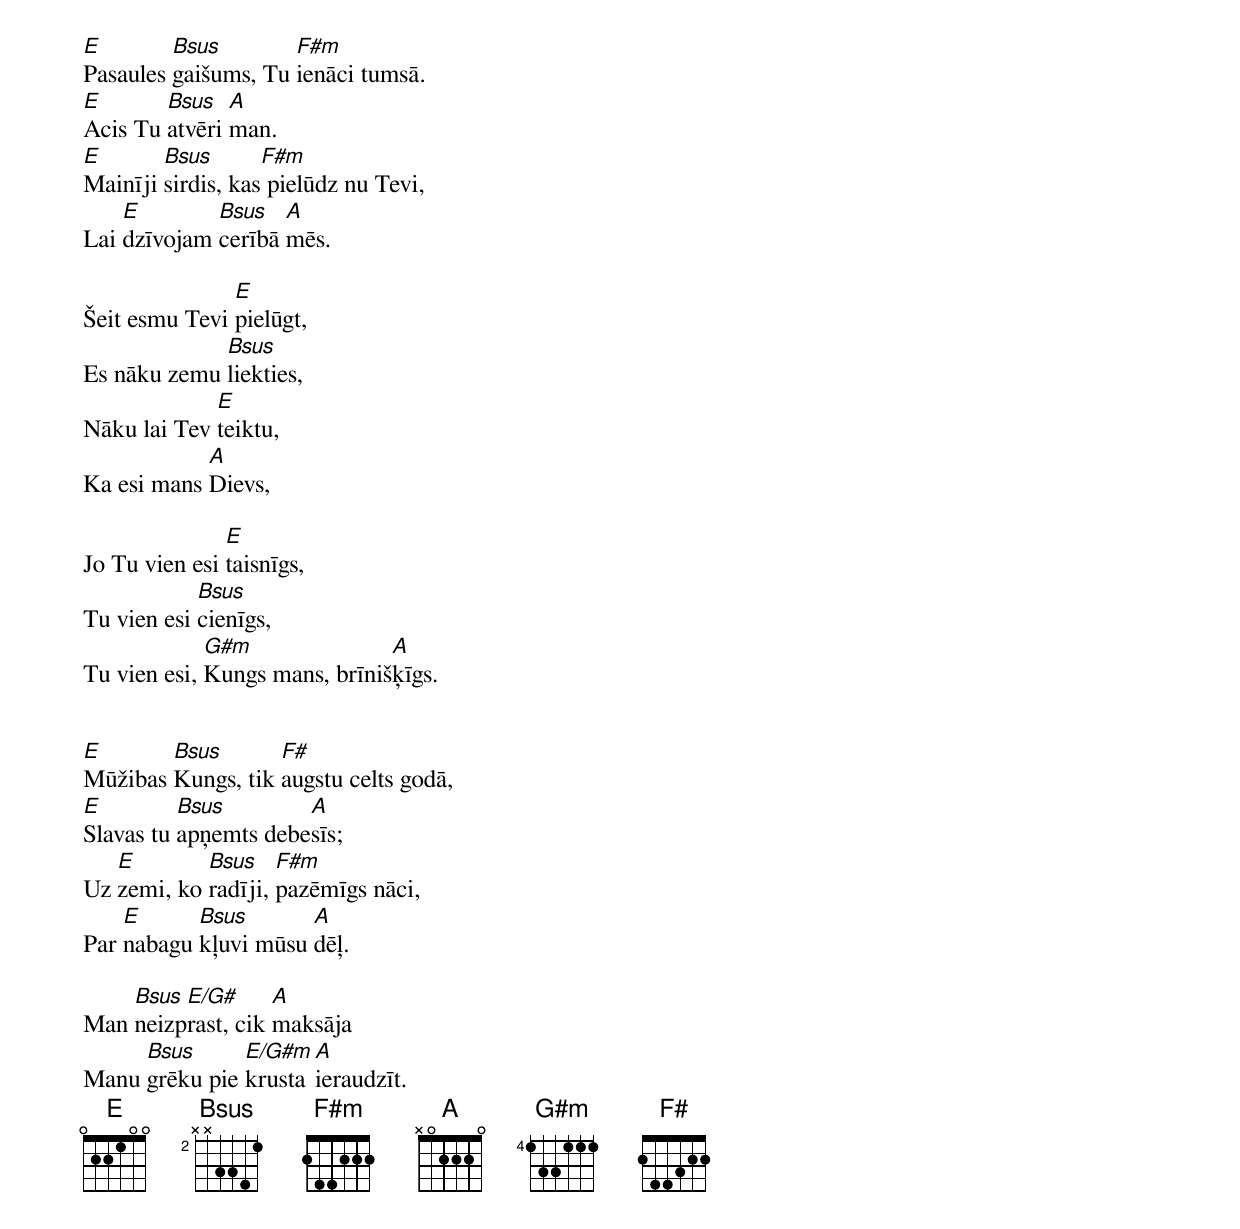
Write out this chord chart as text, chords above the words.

E        Bsus        F#m
Pasaules gaišums, Tu ienāci tumsā.
E       Bsus   A
Acis Tu atvēri man.
E       Bsus       F#m
Mainīji sirdis, kas pielūdz nu Tevi,
    E        Bsus   A
Lai dzīvojam cerībā mēs.

               E
Šeit esmu Tevi pielūgt,
             Bsus
Es nāku zemu liekties,
             E
Nāku lai Tev teiktu,
            A
Ka esi mans Dievs,

               E
Jo Tu vien esi taisnīgs,
            Bsus
Tu vien esi cienīgs,
             G#m               A
Tu vien esi, Kungs mans, brīnišķīgs.


E       Bsus       F#
Mūžibas Kungs, tik augstu celts godā,
E         Bsus        A
Slavas tu apņemts debesīs;
   E        Bsus    F#m
Uz zemi, ko radīji, pazēmīgs nāci,
    E      Bsus       A
Par nabagu kļuvi mūsu dēļ.

    Bsus E/G#      A
Man neizprast, cik maksāja
     Bsus      E/G#m  A
Manu grēku pie krusta ieraudzīt.
